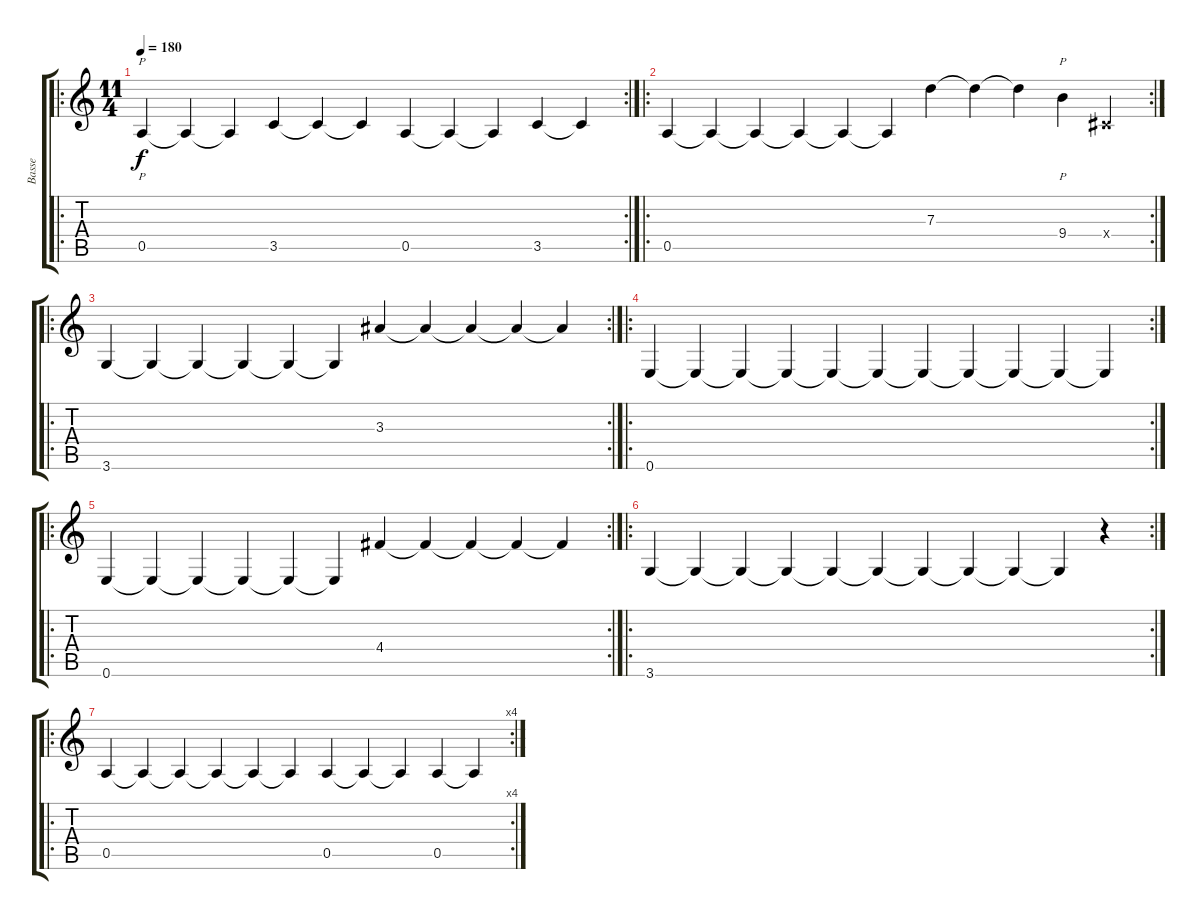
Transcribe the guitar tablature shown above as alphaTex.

\track ("Basse" "Basse") {instrument electricbassfinger}
\staff {score tabs}
\tuning (E4 B3 G3 D3 A2 E2) {hide}
\ro
\rc 2
\ts (11 4)
\tempo 180
\clef g2
\ks c
0.5.4{p dy f instrument electricbassfinger} 0.5{t}.4 0.5{t}.4 3.5.4 3.5{t}.4 3.5{t}.4 0.5.4 0.5{t}.4 0.5{t}.4 3.5.4 3.5{t}.4 |
\ro
\rc 2
0.5.4 0.5{t}.4 0.5{t}.4 0.5{t}.4 0.5{t}.4 0.5{t}.4 7.3.4 7.3{t}.4 7.3{t}.4 9.4.4{p} -1.4{x}.4 |
\ro
\rc 2
3.6.4 3.6{t}.4 3.6{t}.4 3.6{t}.4 3.6{t}.4 3.6{t}.4 3.3.4 3.3{t}.4 3.3{t}.4 3.3{t}.4 3.3{t}.4 |
\ro
\rc 2
0.6.4 0.6{t}.4 0.6{t}.4 0.6{t}.4 0.6{t}.4 0.6{t}.4 0.6{t}.4 0.6{t}.4 0.6{t}.4 0.6{t}.4 0.6{t}.4 |
\ro
\rc 2
0.6.4 0.6{t}.4 0.6{t}.4 0.6{t}.4 0.6{t}.4 0.6{t}.4 4.4.4 4.4{t}.4 4.4{t}.4 4.4{t}.4 4.4{t}.4 |
\ro
\rc 2
3.6.4 3.6{t}.4 3.6{t}.4 3.6{t}.4 3.6{t}.4 3.6{t}.4 3.6{t}.4 3.6{t}.4 3.6{t}.4 3.6{t}.4 r.4 |
\ro
\rc 4
0.5.4 0.5{t}.4 0.5{t}.4 0.5{t}.4 0.5{t}.4 0.5{t}.4 0.5.4 0.5{t}.4 0.5{t}.4 0.5.4 0.5{t}.4
